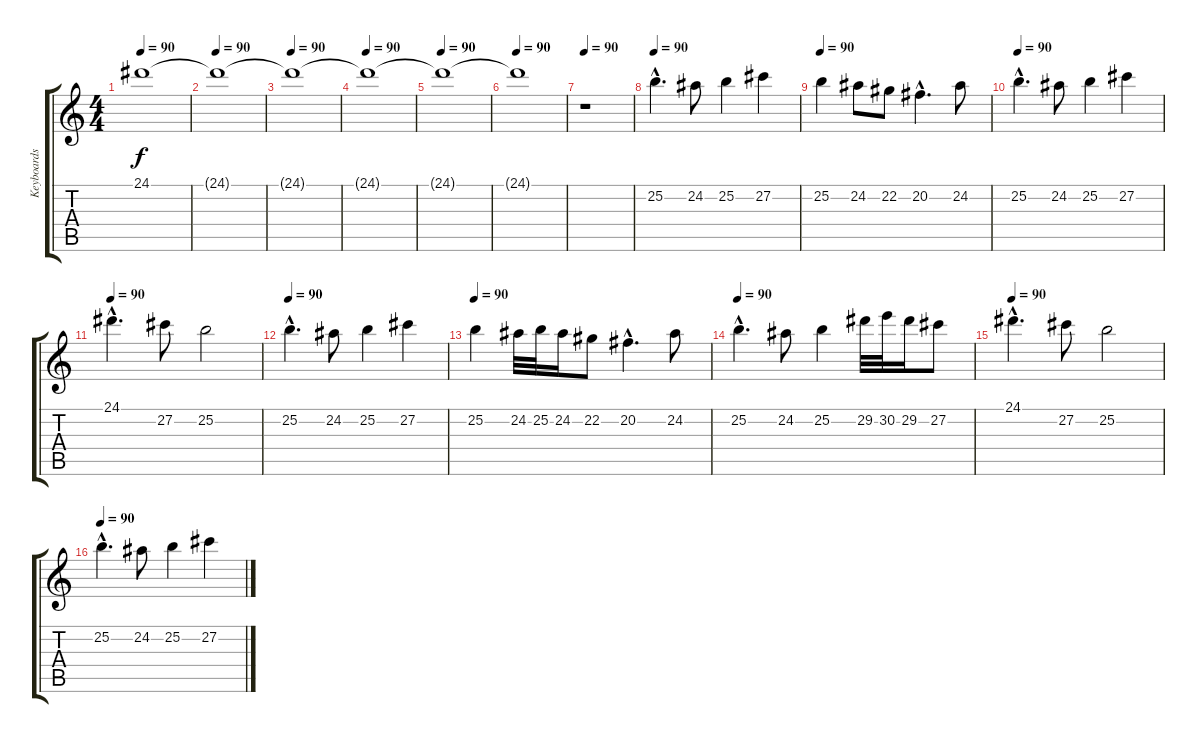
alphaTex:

\track ("Keyboards" "Keyboards") {instrument stringensemble1}
\staff {score tabs}
\tuning (Eb4 Bb3 Gb3 Db3 Ab2 Eb2) {hide}
\ts (4 4)
\tempo 90
\clef g2
\ks c
24.1{t}.1{dy f} |
\tempo 90
24.1{t}.1 |
\tempo 90
24.1{t}.1 |
\tempo 90
24.1{t}.1 |
\tempo 90
24.1{t}.1 |
\tempo 90
24.1{t}.1 |
\tempo 90
r.1{volume 15} |
\tempo 90
25.2{hac}.4{d} 24.2.8 25.2.4 27.2.4 |
\tempo 90
25.2.4 24.2.8 22.2.8 20.2{hac}.4{d} 24.2.8 |
\tempo 90
25.2{hac}.4{d} 24.2.8 25.2.4 27.2.4 |
\tempo 90
24.1{hac}.4{d} 27.2.8 25.2.2 |
\tempo 90
25.2{hac}.4{d volume 8} 24.2.8 25.2.4 27.2.4 |
\tempo 90
25.2.4 24.2.32 25.2.32 24.2.16 22.2.8 20.2{hac}.4{d} 24.2.8 |
\tempo 90
25.2{hac}.4{d} 24.2.8 25.2.4 29.2.32 30.2.32 29.2.16 27.2.8 |
\tempo 90
24.1{hac}.4{d} 27.2.8 25.2.2 |
\tempo 90
25.2{hac}.4{d volume 0} 24.2.8 25.2.4 27.2.4
